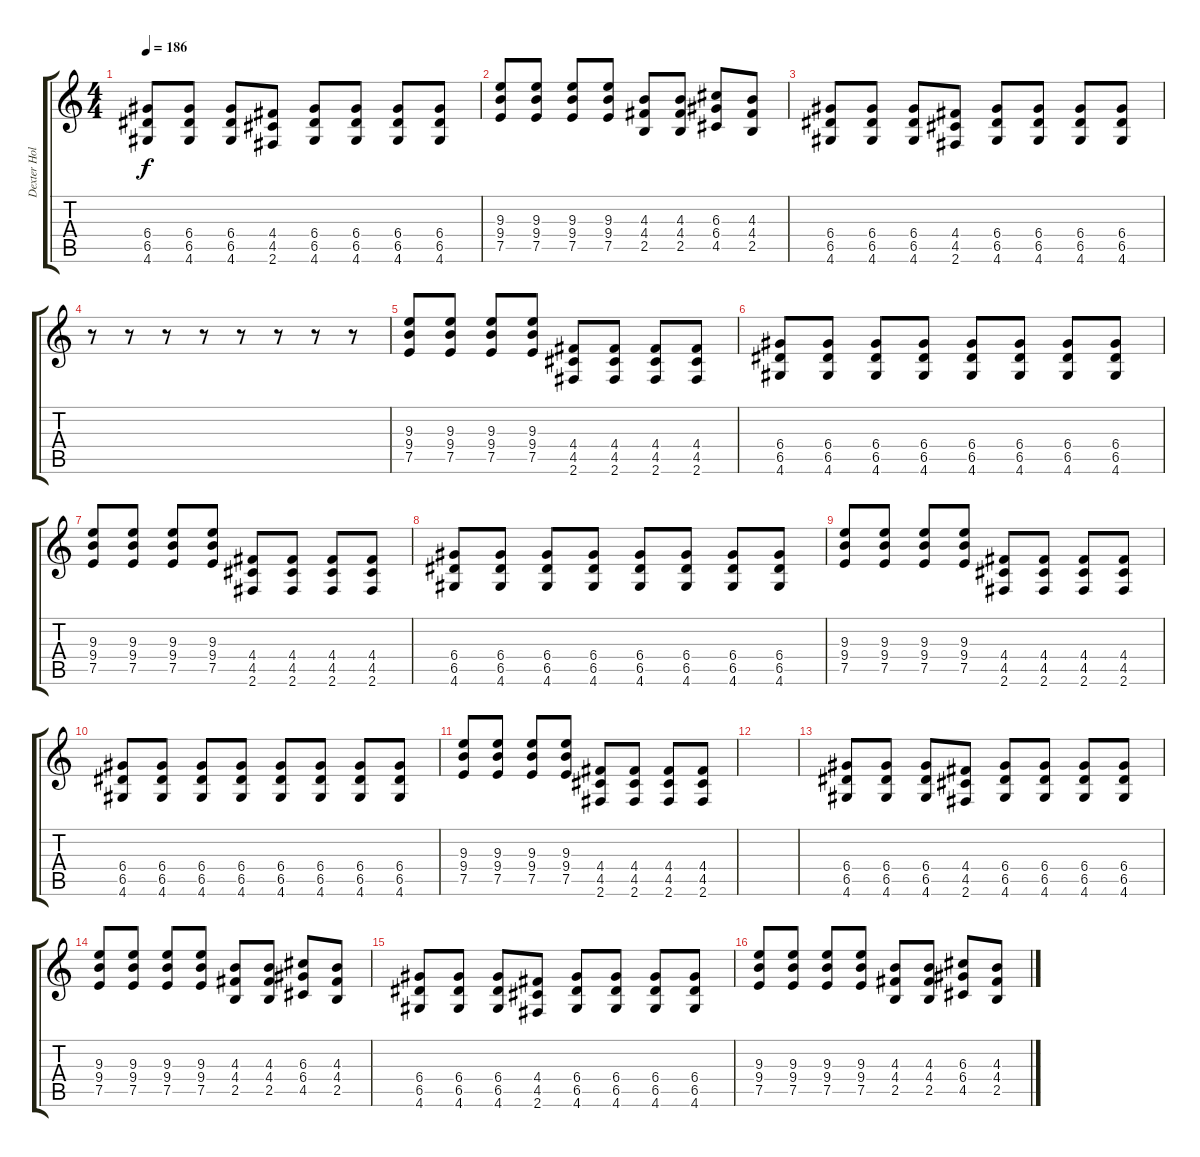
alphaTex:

\track ("Dexter Holland & Noodles" "Dexter Hol") {instrument distortionguitar}
\staff {score tabs}
\tuning (E4 B3 G3 D3 A2 E2) {hide}
\ts (4 4)
\tempo 186
\clef g2
\ks c
(6.4 6.5 4.6).8{dy f} (6.4 6.5 4.6).8 (6.4 6.5 4.6).8 (4.4 4.5 2.6).8 (6.4 6.5 4.6).8 (6.4 6.5 4.6).8 (6.4 6.5 4.6).8 (6.4 6.5 4.6).8 |
(9.3 9.4 7.5).8 (9.3 9.4 7.5).8 (9.3 9.4 7.5).8 (9.3 9.4 7.5).8 (4.3 4.4 2.5).8 (4.3 4.4 2.5).8 (6.3 6.4 4.5).8 (4.3 4.4 2.5).8 |
(6.4 6.5 4.6).8 (6.4 6.5 4.6).8 (6.4 6.5 4.6).8 (4.4 4.5 2.6).8 (6.4 6.5 4.6).8 (6.4 6.5 4.6).8 (6.4 6.5 4.6).8 (6.4 6.5 4.6).8 |
r.8 r.8 r.8 r.8 r.8 r.8 r.8 r.8 |
(9.3 9.4 7.5).8 (9.3 9.4 7.5).8 (9.3 9.4 7.5).8 (9.3 9.4 7.5).8 (4.4 4.5 2.6).8 (4.4 4.5 2.6).8 (4.4 4.5 2.6).8 (4.4 4.5 2.6).8 |
(6.4 6.5 4.6).8 (6.4 6.5 4.6).8 (6.4 6.5 4.6).8 (6.4 6.5 4.6).8 (6.4 6.5 4.6).8 (6.4 6.5 4.6).8 (6.4 6.5 4.6).8 (6.4 6.5 4.6).8 |
(9.3 9.4 7.5).8 (9.3 9.4 7.5).8 (9.3 9.4 7.5).8 (9.3 9.4 7.5).8 (4.4 4.5 2.6).8 (4.4 4.5 2.6).8 (4.4 4.5 2.6).8 (4.4 4.5 2.6).8 |
(6.4 6.5 4.6).8 (6.4 6.5 4.6).8 (6.4 6.5 4.6).8 (6.4 6.5 4.6).8 (6.4 6.5 4.6).8 (6.4 6.5 4.6).8 (6.4 6.5 4.6).8 (6.4 6.5 4.6).8 |
(9.3 9.4 7.5).8 (9.3 9.4 7.5).8 (9.3 9.4 7.5).8 (9.3 9.4 7.5).8 (4.4 4.5 2.6).8 (4.4 4.5 2.6).8 (4.4 4.5 2.6).8 (4.4 4.5 2.6).8 |
(6.4 6.5 4.6).8 (6.4 6.5 4.6).8 (6.4 6.5 4.6).8 (6.4 6.5 4.6).8 (6.4 6.5 4.6).8 (6.4 6.5 4.6).8 (6.4 6.5 4.6).8 (6.4 6.5 4.6).8 |
(9.3 9.4 7.5).8 (9.3 9.4 7.5).8 (9.3 9.4 7.5).8 (9.3 9.4 7.5).8 (4.4 4.5 2.6).8 (4.4 4.5 2.6).8 (4.4 4.5 2.6).8 (4.4 4.5 2.6).8 |
|
(6.4 6.5 4.6).8 (6.4 6.5 4.6).8 (6.4 6.5 4.6).8 (4.4 4.5 2.6).8 (6.4 6.5 4.6).8 (6.4 6.5 4.6).8 (6.4 6.5 4.6).8 (6.4 6.5 4.6).8 |
(9.3 9.4 7.5).8 (9.3 9.4 7.5).8 (9.3 9.4 7.5).8 (9.3 9.4 7.5).8 (4.3 4.4 2.5).8 (4.3 4.4 2.5).8 (6.3 6.4 4.5).8 (4.3 4.4 2.5).8 |
(6.4 6.5 4.6).8 (6.4 6.5 4.6).8 (6.4 6.5 4.6).8 (4.4 4.5 2.6).8 (6.4 6.5 4.6).8 (6.4 6.5 4.6).8 (6.4 6.5 4.6).8 (6.4 6.5 4.6).8 |
(9.3 9.4 7.5).8 (9.3 9.4 7.5).8 (9.3 9.4 7.5).8 (9.3 9.4 7.5).8 (4.3 4.4 2.5).8 (4.3 4.4 2.5).8 (6.3 6.4 4.5).8 (4.3 4.4 2.5).8
